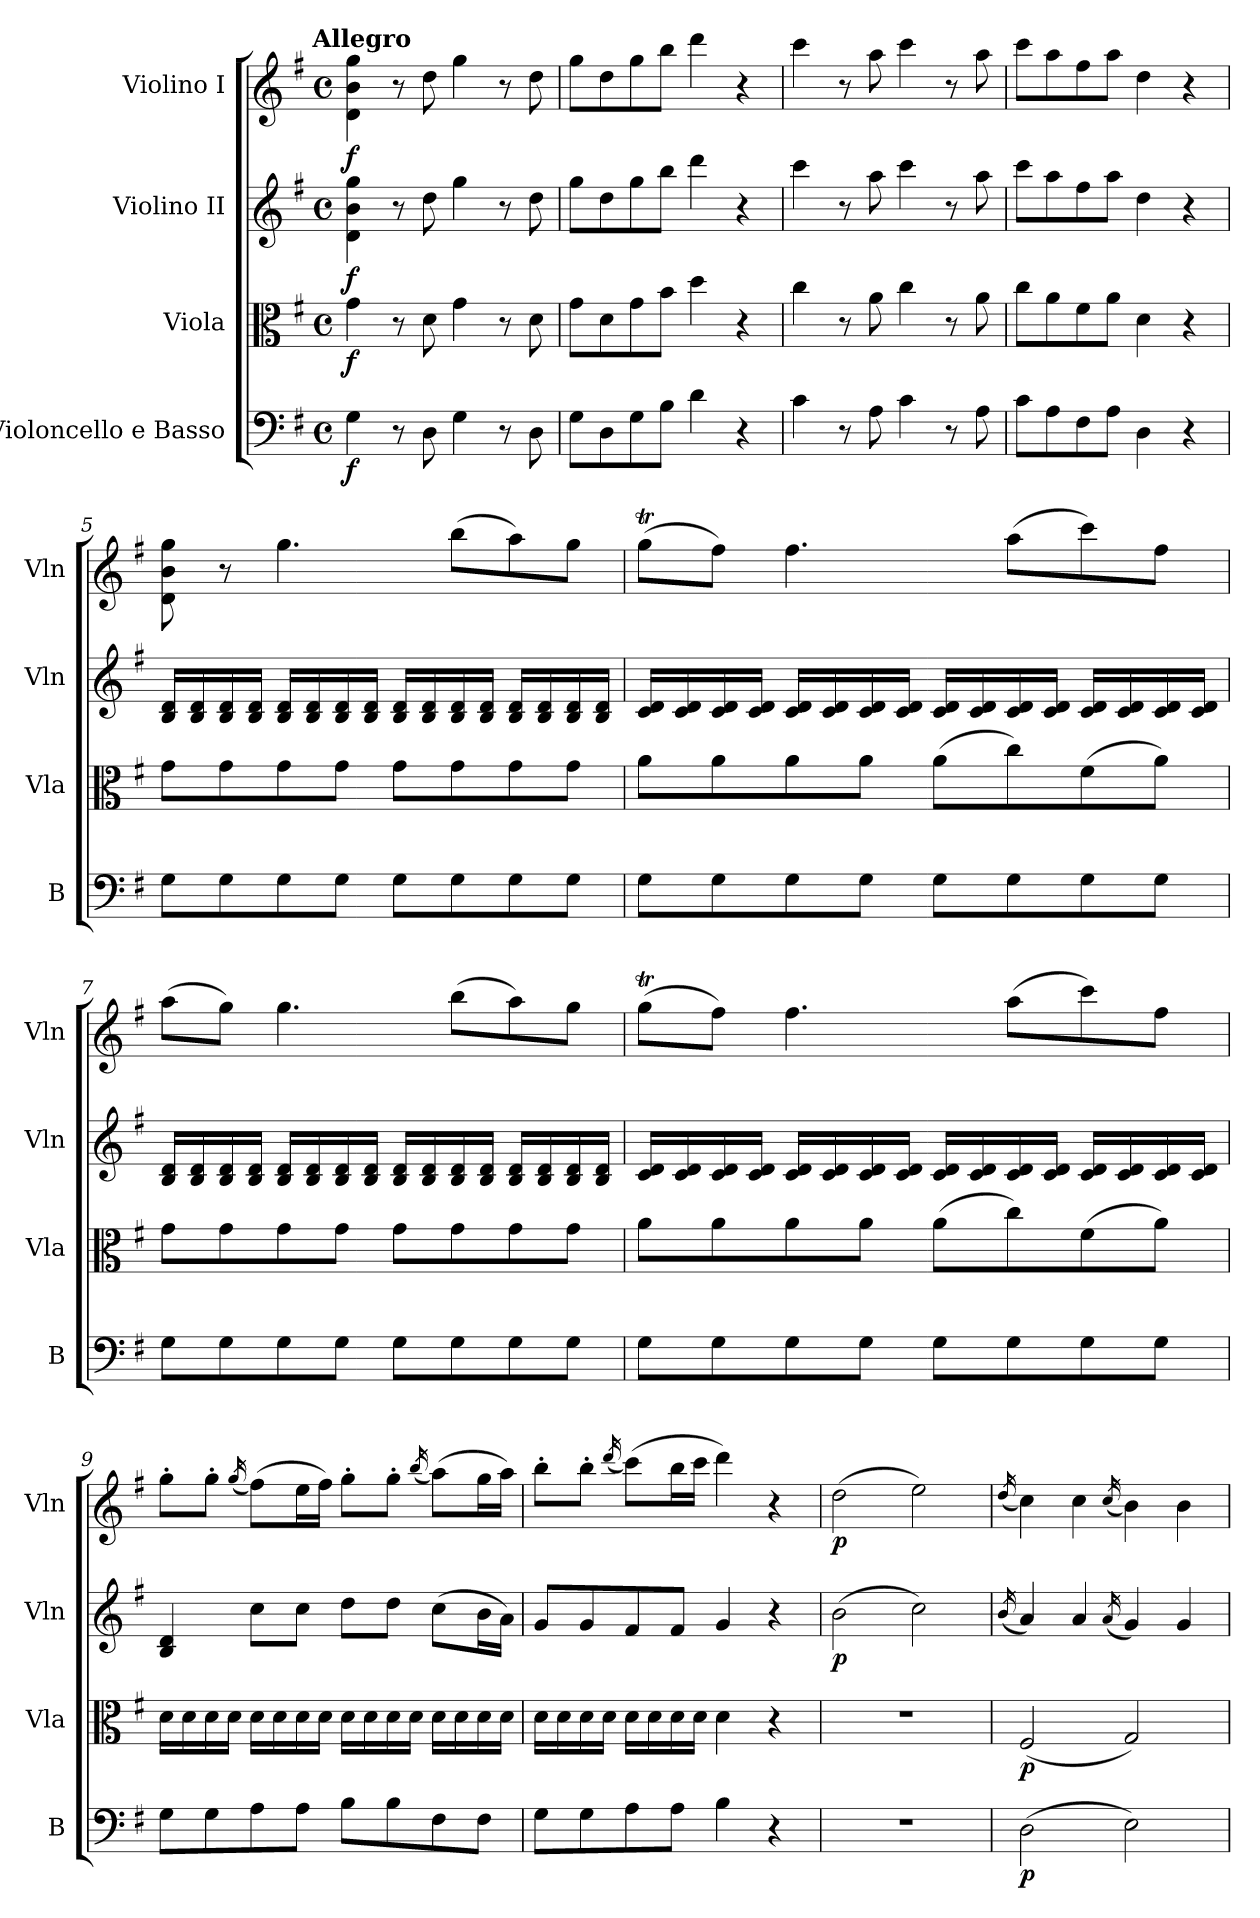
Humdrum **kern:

**kern	**dynam	**kern	**dynam	**kern	**dynam	**kern	**dynam
*part4	*part4	*part3	*part3	*part2	*part2	*part1	*part1
*staff4	*staff4	*staff3	*staff3	*staff2	*staff2	*staff1	*staff1
*I"Violoncello e Basso	*	*I"Viola	*	*I"Violino II	*	*I"Violino I	*
*I'B	*	*I'Vla	*	*I'Vln	*	*I'Vln	*
*clefF4	*	*clefC3	*	*clefG2	*	*clefG2	*
*k[f#]	*	*k[f#]	*	*k[f#]	*	*k[f#]	*
*G:	*	*G:	*	*G:	*	*G:	*
!!LO:TX:omd:t=Allegro
*M4/4	*	*M4/4	*	*M4/4	*	*M4/4	*
*met(c)	*	*met(c)	*	*met(c)	*	*met(c)	*
*MM144	*	*MM144	*	*MM144	*	*MM144	*
=1	=1	=1	=1	=1	=1	=1	=1
4G	f	4g	f	4gg 4b 4d	f	4gg 4b 4d	f
8r	.	8r	.	8r	.	8r	.
8D	.	8d	.	8dd	.	8dd	.
4G	.	4g	.	4gg	.	4gg	.
8r	.	8r	.	8r	.	8r	.
8D	.	8d	.	8dd	.	8dd	.
=2	=2	=2	=2	=2	=2	=2	=2
8GL	.	8gL	.	8ggL	.	8ggL	.
8D	.	8d	.	8dd	.	8dd	.
8G	.	8g	.	8gg	.	8gg	.
8BJ	.	8bJ	.	8bbJ	.	8bbJ	.
4d	.	4dd	.	4ddd	.	4ddd	.
4r	.	4r	.	4r	.	4r	.
=3	=3	=3	=3	=3	=3	=3	=3
4c	.	4cc	.	4ccc	.	4ccc	.
8r	.	8r	.	8r	.	8r	.
8A	.	8a	.	8aa	.	8aa	.
4c	.	4cc	.	4ccc	.	4ccc	.
8r	.	8r	.	8r	.	8r	.
8A	.	8a	.	8aa	.	8aa	.
=4	=4	=4	=4	=4	=4	=4	=4
8cL	.	8ccL	.	8cccL	.	8cccL	.
8A	.	8a	.	8aa	.	8aa	.
8F#	.	8f#	.	8ff#	.	8ff#	.
8AJ	.	8aJ	.	8aaJ	.	8aaJ	.
4D	.	4d	.	4dd	.	4dd	.
4r	.	4r	.	4r	.	4r	.
!!LO:LB:g=z
=5	=5	=5	=5	=5	=5	=5	=5
8GL	.	8gL	.	16d 16BLL	.	8gg 8b 8d	.
.	.	.	.	16d 16B	.	.	.
8G	.	8g	.	16d 16B	.	8r	.
.	.	.	.	16d 16BJJ	.	.	.
8G	.	8g	.	16d 16BLL	.	4.gg	.
.	.	.	.	16d 16B	.	.	.
8GJ	.	8gJ	.	16d 16B	.	.	.
.	.	.	.	16d 16BJJ	.	.	.
8GL	.	8gL	.	16d 16BLL	.	.	.
.	.	.	.	16d 16B	.	.	.
8G	.	8g	.	16d 16B	.	(8bbL	.
.	.	.	.	16d 16BJJ	.	.	.
8G	.	8g	.	16d 16BLL	.	8aa)	.
.	.	.	.	16d 16B	.	.	.
8GJ	.	8gJ	.	16d 16B	.	8ggJ	.
.	.	.	.	16d 16BJJ	.	.	.
=6	=6	=6	=6	=6	=6	=6	=6
8GL	.	8aL	.	16d 16cLL	.	(8ggTL	.
.	.	.	.	16d 16c	.	.	.
8G	.	8a	.	16d 16c	.	8ff#J)	.
.	.	.	.	16d 16cJJ	.	.	.
8G	.	8a	.	16d 16cLL	.	4.ff#	.
.	.	.	.	16d 16c	.	.	.
8GJ	.	8aJ	.	16d 16c	.	.	.
.	.	.	.	16d 16cJJ	.	.	.
8GL	.	(8aL	.	16d 16cLL	.	.	.
.	.	.	.	16d 16c	.	.	.
8G	.	8cc)	.	16d 16c	.	(8aaL	.
.	.	.	.	16d 16cJJ	.	.	.
8G	.	(8f#	.	16d 16cLL	.	8ccc)	.
.	.	.	.	16d 16c	.	.	.
8GJ	.	8aJ)	.	16d 16c	.	8ff#J	.
.	.	.	.	16d 16cJJ	.	.	.
=7	=7	=7	=7	=7	=7	=7	=7
8GL	.	8gL	.	16d 16BLL	.	(8aaL	.
.	.	.	.	16d 16B	.	.	.
8G	.	8g	.	16d 16B	.	8ggJ)	.
.	.	.	.	16d 16BJJ	.	.	.
8G	.	8g	.	16d 16BLL	.	4.gg	.
.	.	.	.	16d 16B	.	.	.
8GJ	.	8gJ	.	16d 16B	.	.	.
.	.	.	.	16d 16BJJ	.	.	.
8GL	.	8gL	.	16d 16BLL	.	.	.
.	.	.	.	16d 16B	.	.	.
8G	.	8g	.	16d 16B	.	(8bbL	.
.	.	.	.	16d 16BJJ	.	.	.
8G	.	8g	.	16d 16BLL	.	8aa)	.
.	.	.	.	16d 16B	.	.	.
8GJ	.	8gJ	.	16d 16B	.	8ggJ	.
.	.	.	.	16d 16BJJ	.	.	.
!!LO:LB:g=z
=8	=8	=8	=8	=8	=8	=8	=8
8GL	.	8aL	.	16d 16cLL	.	(8ggTL	.
.	.	.	.	16d 16c	.	.	.
8G	.	8a	.	16d 16c	.	8ff#J)	.
.	.	.	.	16d 16cJJ	.	.	.
8G	.	8a	.	16d 16cLL	.	4.ff#	.
.	.	.	.	16d 16c	.	.	.
8GJ	.	8aJ	.	16d 16c	.	.	.
.	.	.	.	16d 16cJJ	.	.	.
8GL	.	(8aL	.	16d 16cLL	.	.	.
.	.	.	.	16d 16c	.	.	.
8G	.	8cc)	.	16d 16c	.	(8aaL	.
.	.	.	.	16d 16cJJ	.	.	.
8G	.	(8f#	.	16d 16cLL	.	8ccc)	.
.	.	.	.	16d 16c	.	.	.
8GJ	.	8aJ)	.	16d 16c	.	8ff#J	.
.	.	.	.	16d 16cJJ	.	.	.
=9	=9	=9	=9	=9	=9	=9	=9
8GL	.	16dLL	.	4d 4B	.	8gg'L	.
.	.	16d	.	.	.	.	.
8G	.	16d	.	.	.	8gg'J	.
.	.	16dJJ	.	.	.	.	.
.	.	.	.	.	.	(<16qgg/	.
8A	.	16dLL	.	8ccL	.	(8ff#L)	.
.	.	16d	.	.	.	.	.
8AJ	.	16d	.	8ccJ	.	16eeL	.
.	.	16dJJ	.	.	.	16ff#JJ)	.
8BL	.	16dLL	.	8ddL	.	8gg'L	.
.	.	16d	.	.	.	.	.
8B	.	16d	.	8ddJ	.	8gg'J	.
.	.	16dJJ	.	.	.	.	.
.	.	.	.	.	.	(<16qbb/	.
8F#	.	16dLL	.	(8ccL	.	(8aaL)	.
.	.	16d	.	.	.	.	.
8F#J	.	16d	.	16bL	.	16ggL	.
.	.	16dJJ	.	16aJJ)	.	16aaJJ)	.
=10	=10	=10	=10	=10	=10	=10	=10
8GL	.	16dLL	.	8gL	.	8bb'L	.
.	.	16d	.	.	.	.	.
8G	.	16d	.	8g	.	8bb'J	.
.	.	16dJJ	.	.	.	.	.
.	.	.	.	.	.	(<16qddd/	.
8A	.	16dLL	.	8f#	.	(8cccL)	.
.	.	16d	.	.	.	.	.
8AJ	.	16d	.	8f#J	.	16bbL	.
.	.	16dJJ	.	.	.	16cccJJ	.
4B	.	4d	.	4g	.	4ddd)	.
4r	.	4r	.	4r	.	4r	.
=11	=11	=11	=11	=11	=11	=11	=11
1r	.	1r	.	(2b	p	(2dd	p
.	.	.	.	2cc)	.	2ee)	.
!!LO:LB:g=z
=12	=12	=12	=12	=12	=12	=12	=12
.	.	.	.	(<16qb/	.	(<16qdd/	.
(2D	p	(2F#	p	4a)	.	4cc)	.
.	.	.	.	4a	.	4cc	.
.	.	.	.	(<16qa/	.	(<16qcc/	.
2E)	.	2G)	.	4g)	.	4b)	.
.	.	.	.	4g	.	4b	.
=	=	=	=	=	=	=	=
*-	*-	*-	*-	*-	*-	*-	*-
